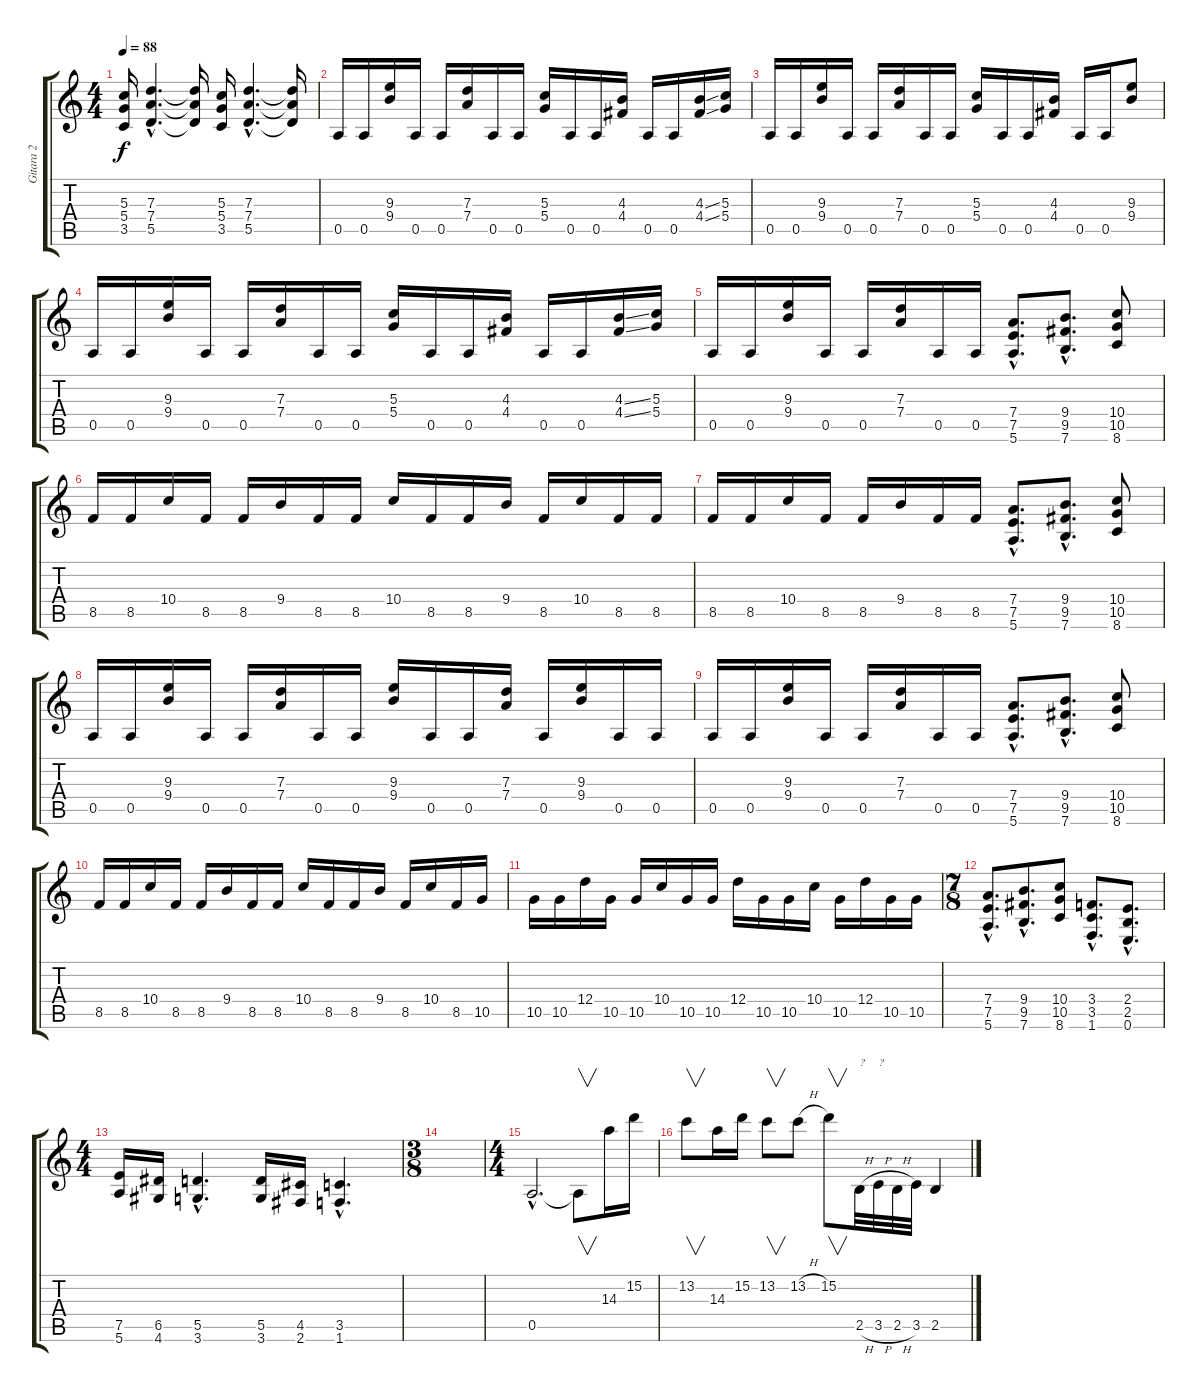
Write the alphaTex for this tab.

\track ("Gitara 2" "Gitara 2") {instrument overdrivenguitar}
\staff {score tabs}
\tuning (E4 B3 G3 D3 A2 E2) {hide}
\ts (4 4)
\tempo 88
\clef g2
\ks c
(5.3 5.4 3.5).16{dy f} (7.3{hac} 7.4{hac} 5.5{hac}).4{d} (7.3{t} 7.4{t} 5.5{t}).16 (5.3 5.4 3.5).16 (7.3{hac} 7.4{hac} 5.5{hac}).4{d} (7.3{t} 7.4{t} 5.5{t}).16 |
0.5.16 0.5.16 (9.3 9.4).16 0.5.16 0.5.16 (7.3 7.4).16 0.5.16 0.5.16 (5.3 5.4).16 0.5.16 0.5.16 (4.3 4.4).16 0.5.16 0.5.16 (4.3{ss} 4.4{ss}).16 (5.3 5.4).16 |
0.5.16 0.5.16 (9.3 9.4).16 0.5.16 0.5.16 (7.3 7.4).16 0.5.16 0.5.16 (5.3 5.4).16 0.5.16 0.5.16 (4.3 4.4).16 0.5.16 0.5.16 (9.3 9.4).8 |
0.5.16 0.5.16 (9.3 9.4).16 0.5.16 0.5.16 (7.3 7.4).16 0.5.16 0.5.16 (5.3 5.4).16 0.5.16 0.5.16 (4.3 4.4).16 0.5.16 0.5.16 (4.3{ss} 4.4{ss}).16 (5.3 5.4).16 |
0.5.16 0.5.16 (9.3 9.4).16 0.5.16 0.5.16 (7.3 7.4).16 0.5.16 0.5.16 (7.4{hac} 7.5{hac} 5.6{hac}).8{d} (9.4{hac} 9.5{hac} 7.6{hac}).8{d} (10.4 10.5 8.6).8 |
8.5.16 8.5.16 10.4.16 8.5.16 8.5.16 9.4.16 8.5.16 8.5.16 10.4.16 8.5.16 8.5.16 9.4.16 8.5.16 10.4.16 8.5.16 8.5.16 |
8.5.16 8.5.16 10.4.16 8.5.16 8.5.16 9.4.16 8.5.16 8.5.16 (7.4{hac} 7.5{hac} 5.6{hac}).8{d} (9.4{hac} 9.5{hac} 7.6{hac}).8{d} (10.4 10.5 8.6).8 |
0.5.16 0.5.16 (9.3 9.4).16 0.5.16 0.5.16 (7.3 7.4).16 0.5.16 0.5.16 (9.3 9.4).16 0.5.16 0.5.16 (7.3 7.4).16 0.5.16 (9.3 9.4).16 0.5.16 0.5.16 |
0.5.16 0.5.16 (9.3 9.4).16 0.5.16 0.5.16 (7.3 7.4).16 0.5.16 0.5.16 (7.4{hac} 7.5{hac} 5.6{hac}).8{d} (9.4{hac} 9.5{hac} 7.6{hac}).8{d} (10.4 10.5 8.6).8 |
8.5.16 8.5.16 10.4.16 8.5.16 8.5.16 9.4.16 8.5.16 8.5.16 10.4.16 8.5.16 8.5.16 9.4.16 8.5.16 10.4.16 8.5.16 10.5.16 |
10.5.16 10.5.16 12.4.16 10.5.16 10.5.16 10.4.16 10.5.16 10.5.16 12.4.16 10.5.16 10.5.16 10.4.16 10.5.16 12.4.16 10.5.16 10.5.16 |
\ts (7 8)
(7.4{hac} 7.5{hac} 5.6{hac}).8{d} (9.4{hac} 9.5{hac} 7.6{hac}).8{d} (10.4 10.5 8.6).8 (3.4{hac} 3.5{hac} 1.6{hac}).8{d} (2.4{hac} 2.5{hac} 0.6{hac}).8{d} |
\ts (4 4)
(7.5 5.6).16 (6.5 4.6).16 (5.5{hac} 3.6{hac}).4{d} (5.5 3.6).16 (4.5 2.6).16 (3.5{hac} 1.6{hac}).4{d} |
\ts (3 8)
|
\ts (4 4)
0.5{hac}.2{d volume 16 balance 8} 0.5{t}.8{v} 14.3.16 15.2.16 |
13.2.8{v} 14.3.16 15.2.16 13.2.8{v} 13.2{h}.8 15.2.8{v} 2.5{h}.32{txt "?"} 3.5{h}.32{txt "?"} 2.5{h}.32 3.5.32 2.5.4
